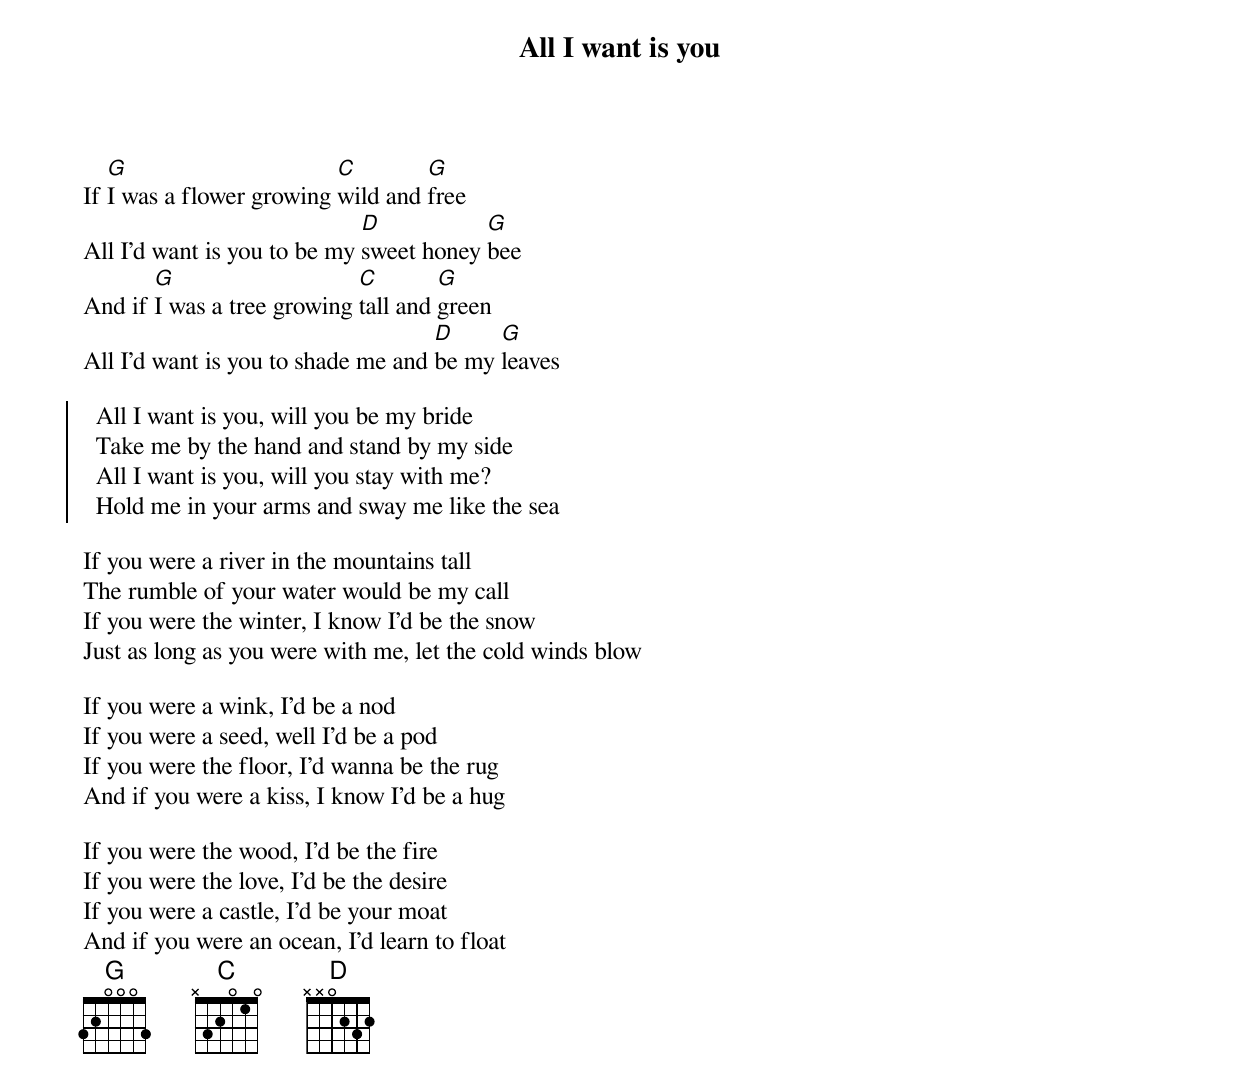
{title: All I want is you}
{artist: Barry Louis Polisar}
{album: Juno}
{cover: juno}
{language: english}
{columns: 1}
{define: G frets 3 2 0 0 0 3}
{define: C frets X 3 2 0 1 0}
{define: D frets X X 0 2 3 2}

If [G]I was a flower growing [C]wild and [G]free
All I'd want is you to be my [D]sweet honey [G]bee
And if [G]I was a tree growing [C]tall and [G]green
All I'd want is you to shade me and [D]be my [G]leaves

{start_of_chorus}
  All I want is you, will you be my bride
  Take me by the hand and stand by my side
  All I want is you, will you stay with me?
  Hold me in your arms and sway me like the sea
{end_of_chorus}

If you were a river in the mountains tall
The rumble of your water would be my call
If you were the winter, I know I'd be the snow
Just as long as you were with me, let the cold winds blow

If you were a wink, I'd be a nod
If you were a seed, well I'd be a pod
If you were the floor, I'd wanna be the rug
And if you were a kiss, I know I'd be a hug

If you were the wood, I'd be the fire
If you were the love, I'd be the desire
If you were a castle, I'd be your moat
And if you were an ocean, I'd learn to float
